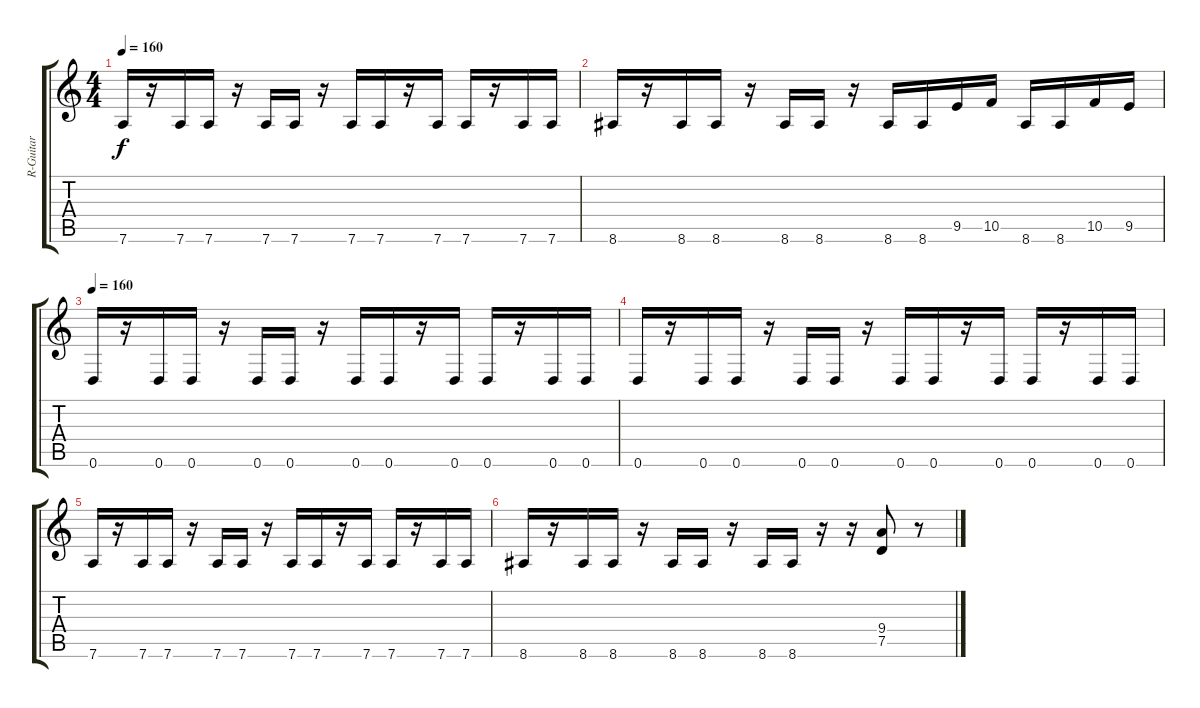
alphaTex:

\track ("R-Guitar" "R-Guitar") {instrument distortionguitar}
\staff {score tabs}
\tuning (D4 A3 F3 C3 G2 D2) {hide}
\ts (4 4)
\tempo 160
\clef g2
\ks c
7.6.16{dy f} r.16 7.6.16 7.6.16 r.16 7.6.16 7.6.16 r.16 7.6.16 7.6.16 r.16 7.6.16 7.6.16 r.16 7.6.16 7.6.16 |
8.6.16 r.16 8.6.16 8.6.16 r.16 8.6.16 8.6.16 r.16 8.6.16 8.6.16 9.5.16 10.5.16 8.6.16 8.6.16 10.5.16 9.5.16 |
\tempo 160
0.6.16 r.16 0.6.16 0.6.16 r.16 0.6.16 0.6.16 r.16 0.6.16 0.6.16 r.16 0.6.16 0.6.16 r.16 0.6.16 0.6.16 |
0.6.16 r.16 0.6.16 0.6.16 r.16 0.6.16 0.6.16 r.16 0.6.16 0.6.16 r.16 0.6.16 0.6.16 r.16 0.6.16 0.6.16 |
7.6.16 r.16 7.6.16 7.6.16 r.16 7.6.16 7.6.16 r.16 7.6.16 7.6.16 r.16 7.6.16 7.6.16 r.16 7.6.16 7.6.16 |
8.6.16 r.16 8.6.16 8.6.16 r.16 8.6.16 8.6.16 r.16 8.6.16 8.6.16 r.16 r.16 (9.4 7.5).8 r.8
